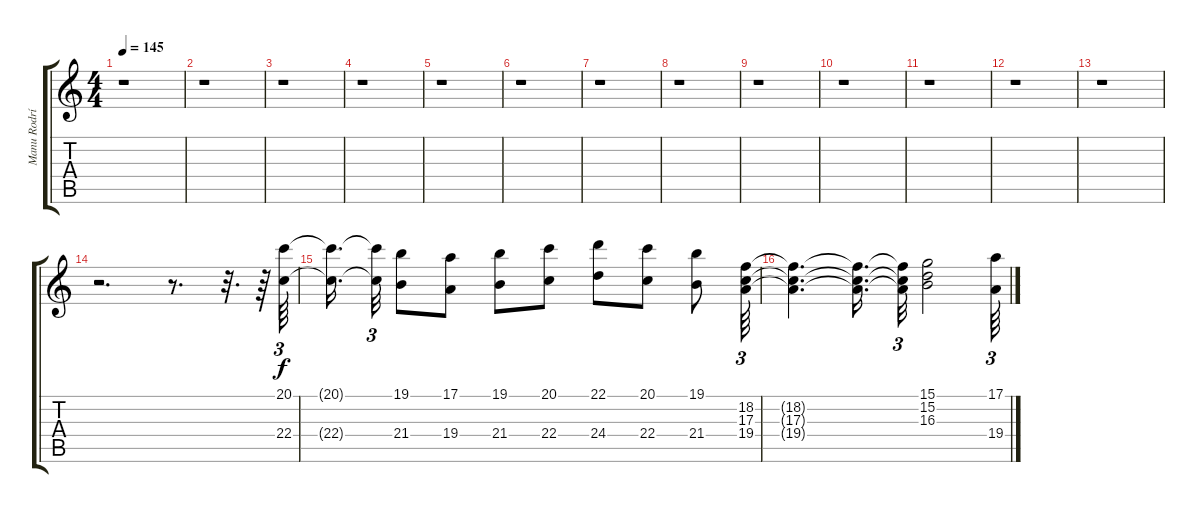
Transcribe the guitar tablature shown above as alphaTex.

\track ("Manu Rodríguez" "Manu Rodrí") {instrument stringensemble1}
\staff {score tabs}
\tuning (E4 B3 G3 D3 A2 E2) {hide}
\ts (4 4)
\tempo 145
\clef g2
\ks c
r.1{dy f} |
r.1 |
r.1 |
r.1 |
r.1 |
r.1 |
r.1 |
r.1 |
r.1 |
r.1 |
r.1 |
r.1 |
r.1 |
r.2{d} r.8{d} r.32{d} r.64 (20.1 22.4).64{tu (3 2)} |
(20.1{t} 22.4{t}).16{d beam splitsecondary} (20.1{t} 22.4{t}).32{tu (3 2)} (19.1 21.4).8 (17.1 19.4).8 (19.1 21.4).8 (20.1 22.4).8 (22.1 24.4).8 (20.1 22.4).8 (19.1 21.4).8 (18.2 17.3 19.4).64{tu (3 2)} |
(18.2{t} 17.3{t} 19.4{t}).4{d} (18.2{t} 17.3{t} 19.4{t}).16{d} (18.2{t} 17.3{t} 19.4{t}).32{tu (3 2)} (15.1 15.2 16.3).2 (17.1 19.4).64{tu (3 2)}
